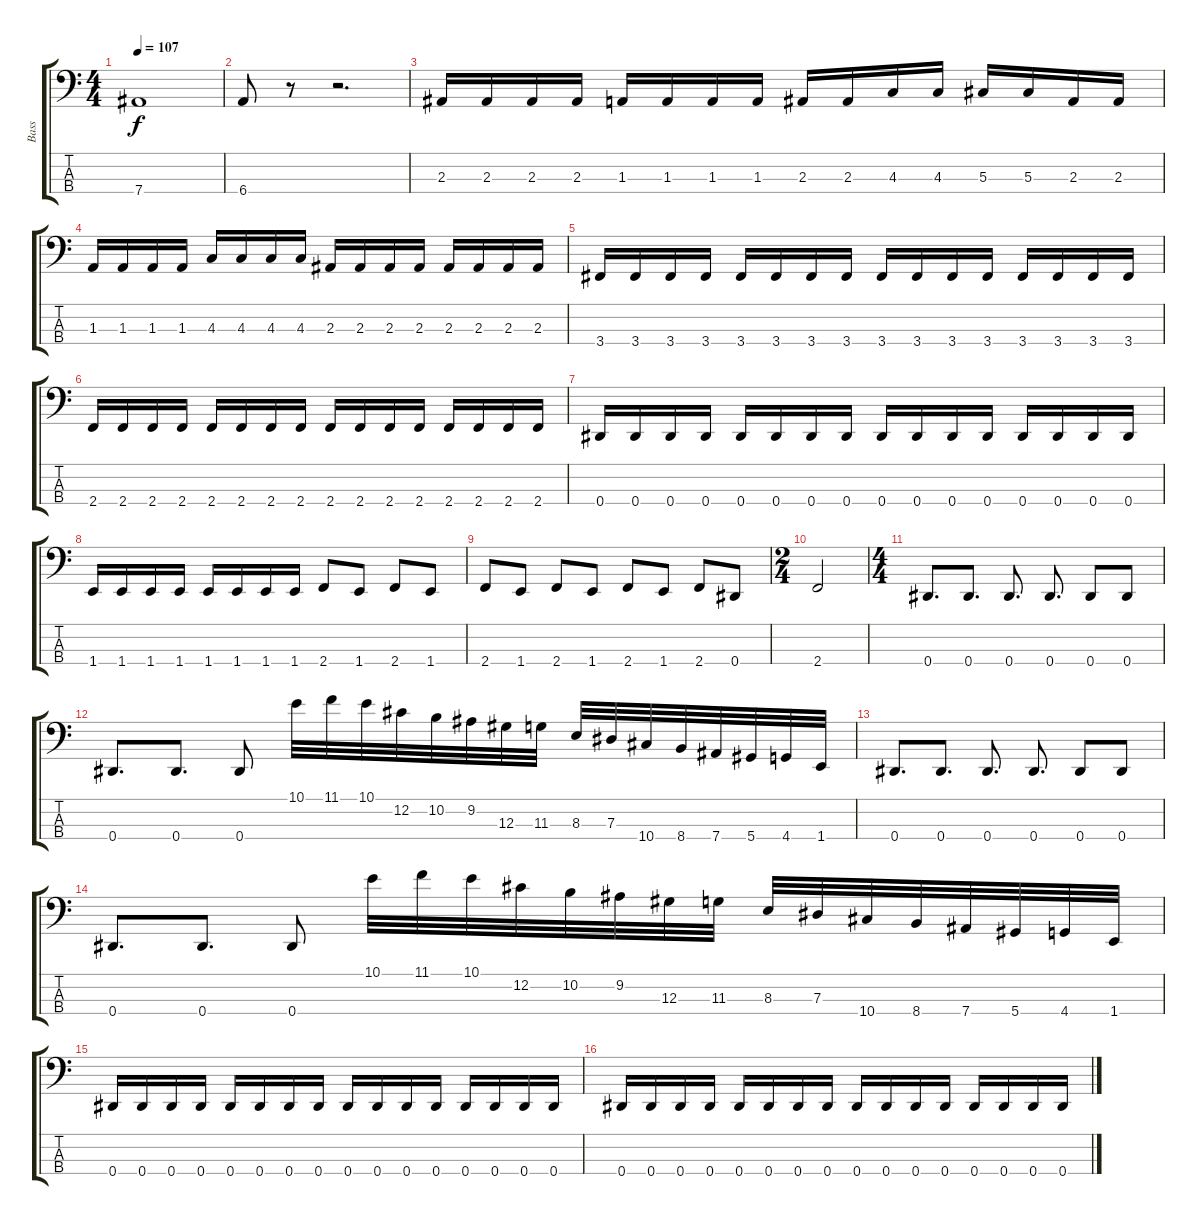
\track ("Bass" "Bass") {instrument fretlessbass}
\staff {score tabs}
\tuning (Gb2 Db2 Ab1 Eb1) {hide}
\ts (4 4)
\tempo 107
\clef f4
\ks c
7.4.1{dy f} |
6.4.8 r.8 r.2{d} |
2.3.16 2.3.16 2.3.16 2.3.16 1.3.16 1.3.16 1.3.16 1.3.16 2.3.16 2.3.16 4.3.16 4.3.16 5.3.16 5.3.16 2.3.16 2.3.16 |
1.3.16 1.3.16 1.3.16 1.3.16 4.3.16 4.3.16 4.3.16 4.3.16 2.3.16 2.3.16 2.3.16 2.3.16 2.3.16 2.3.16 2.3.16 2.3.16 |
3.4.16 3.4.16 3.4.16 3.4.16 3.4.16 3.4.16 3.4.16 3.4.16 3.4.16 3.4.16 3.4.16 3.4.16 3.4.16 3.4.16 3.4.16 3.4.16 |
2.4.16 2.4.16 2.4.16 2.4.16 2.4.16 2.4.16 2.4.16 2.4.16 2.4.16 2.4.16 2.4.16 2.4.16 2.4.16 2.4.16 2.4.16 2.4.16 |
0.4.16 0.4.16 0.4.16 0.4.16 0.4.16 0.4.16 0.4.16 0.4.16 0.4.16 0.4.16 0.4.16 0.4.16 0.4.16 0.4.16 0.4.16 0.4.16 |
1.4.16 1.4.16 1.4.16 1.4.16 1.4.16 1.4.16 1.4.16 1.4.16 2.4.8 1.4.8 2.4.8 1.4.8 |
2.4.8 1.4.8 2.4.8 1.4.8 2.4.8 1.4.8 2.4.8 0.4.8 |
\ts (2 4)
2.4.2 |
\ts (4 4)
0.4.8{d} 0.4.8{d} 0.4.8{d} 0.4.8{d} 0.4.8 0.4.8 |
0.4.8{d} 0.4.8{d} 0.4.8 10.1.32{volume 11} 11.1.32 10.1.32 12.2.32 10.2.32 9.2.32 12.3.32 11.3.32 8.3.32 7.3.32 10.4.32 8.4.32 7.4.32 5.4.32 4.4.32 1.4.32 |
0.4.8{d volume 13} 0.4.8{d} 0.4.8{d} 0.4.8{d} 0.4.8 0.4.8 |
0.4.8{d} 0.4.8{d} 0.4.8 10.1.32{volume 11} 11.1.32 10.1.32 12.2.32 10.2.32 9.2.32 12.3.32 11.3.32 8.3.32 7.3.32 10.4.32 8.4.32 7.4.32 5.4.32 4.4.32 1.4.32 |
0.4.16 0.4.16 0.4.16 0.4.16 0.4.16 0.4.16 0.4.16 0.4.16 0.4.16 0.4.16 0.4.16 0.4.16 0.4.16 0.4.16 0.4.16 0.4.16 |
0.4.16 0.4.16 0.4.16 0.4.16 0.4.16 0.4.16 0.4.16 0.4.16 0.4.16 0.4.16 0.4.16 0.4.16 0.4.16 0.4.16 0.4.16 0.4.16
